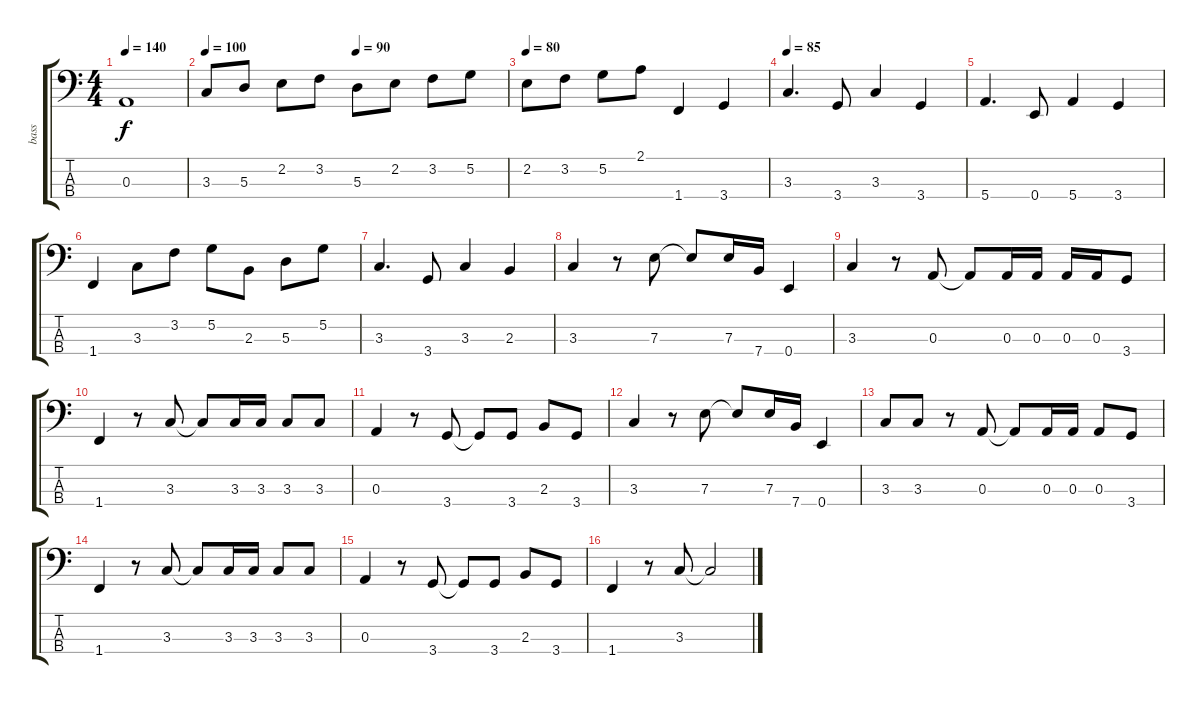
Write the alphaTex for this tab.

\track ("bass" "bass") {instrument electricbassfinger}
\staff {score tabs}
\tuning (G2 D2 A1 E1) {hide}
\ts (4 4)
\tempo 140
\clef f4
\ks c
0.3.1{dy f} |
\tempo 100
\tempo (90 0.5)
3.3.8 5.3.8 2.2.8 3.2.8 5.3.8 2.2.8 3.2.8 5.2.8 |
\tempo 80
2.2.8 3.2.8 5.2.8 2.1.8 1.4.4 3.4.4 |
\tempo 85
3.3.4{d} 3.4.8 3.3.4 3.4.4 |
5.4.4{d} 0.4.8 5.4.4 3.4.4 |
1.4.4 3.3.8 3.2.8 5.2.8 2.3.8 5.3.8 5.2.8 |
3.3.4{d} 3.4.8 3.3.4 2.3.4 |
3.3.4 r.8 7.3.8 7.3{t}.8 7.3.16 7.4.16 0.4.4 |
3.3.4 r.8 0.3.8 0.3{t}.8 0.3.16 0.3.16 0.3.16 0.3.16 3.4.8 |
1.4.4 r.8 3.3.8 3.3{t}.8 3.3.16 3.3.16 3.3.8 3.3.8 |
0.3.4 r.8 3.4.8 3.4{t}.8 3.4.8 2.3.8 3.4.8 |
3.3.4 r.8 7.3.8 7.3{t}.8 7.3.16 7.4.16 0.4.4 |
3.3.8 3.3.8 r.8 0.3.8 0.3{t}.8 0.3.16 0.3.16 0.3.8 3.4.8 |
1.4.4 r.8 3.3.8 3.3{t}.8 3.3.16 3.3.16 3.3.8 3.3.8 |
0.3.4 r.8 3.4.8 3.4{t}.8 3.4.8 2.3.8 3.4.8 |
1.4.4 r.8 3.3.8 3.3{t}.2
